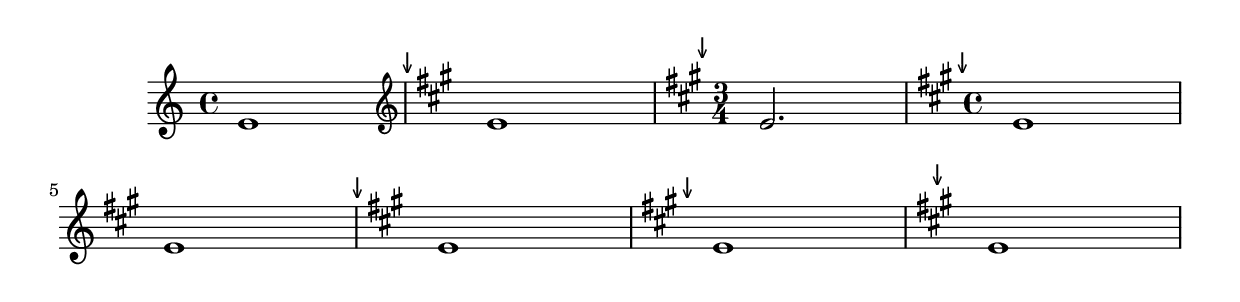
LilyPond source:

%% Do not edit this file; it is auto-generated from LSR http://lsr.dsi.unimi.it
%% This file is in the public domain.
\version "2.11.55"

\header {
  lsrtags = "text"

  texidoces = "
Si están especificadas, las marcas de texto se pueden alinear con
objetos de notación distintos a las líneas divisorias.  Entre estos
objetos se encuentran @code{ambitus}, @code{breathing-sign},
@code{clef}, @code{custos}, @code{staff-bar}, @code{left-edge},
@code{key-cancellation}, @code{key-signature} y @code{time-signature}.

En estos casos, las marcas de texto se centran horizontalmente sobre
el objeto, aunque esto se puede cambiar, como se muestra en la segunda
línea de este ejemplo (en una partitura con varios pentagramas, se
debe hacer este ajuste para todos los pentagramas).

"
  doctitlees = "Alinear marcas con varios objetos de notación"

  texidoc = "
If specified, text marks may be aligned with notation objects other
than bar lines.  These objects include @code{ambitus},
@code{breathing-sign}, @code{clef}, @code{custos}, @code{staff-bar},
@code{left-edge}, @code{key-cancellation}, @code{key-signature}, and
@code{time-signature}.



In such cases, text marks will be horizontally centered above the
object. However this can be changed, as demonstrated on the second line
of this example (in a score with multiple staves, this setting should
be done for all the staves).



"
  doctitle = "Aligning marks with various notation objects"
} % begin verbatim
\relative c' {
  e1
  
  % the RehearsalMark will be centered above the Clef
  \override Score.RehearsalMark #'break-align-symbols = #'(clef)
  \key a \major
  \clef treble
  \mark "↓"
  e
  
  % the RehearsalMark will be centered above the TimeSignature
  \override Score.RehearsalMark #'break-align-symbols = #'(time-signature)
  \key a \major
  \clef treble
  \time 3/4
  \mark "↓"
  e2.
  
  % the RehearsalMark will be centered above the KeySignature
  \override Score.RehearsalMark #'break-align-symbols = #'(key-signature)
  \key a \major
  \clef treble
  \time 4/4
  \mark "↓"
  e1

  \break
  e
  
  % the RehearsalMark will be aligned with the left edge of the KeySignature
  \once \override Score.KeySignature #'break-align-anchor-alignment = #LEFT
  \mark "↓"
  \key a \major
  e
  
  % the RehearsalMark will be aligned with the right edge of the KeySignature
  \once \override Score.KeySignature #'break-align-anchor-alignment = #RIGHT
  \key a \major
  \mark "↓"
  e
  
  % the RehearsalMark will be aligned with the left edge of the KeySignature
  % and then shifted right by 1 unit.
  \once \override Score.KeySignature #'break-align-anchor = #1
  \key a \major
  \mark "↓"
  e1
}
